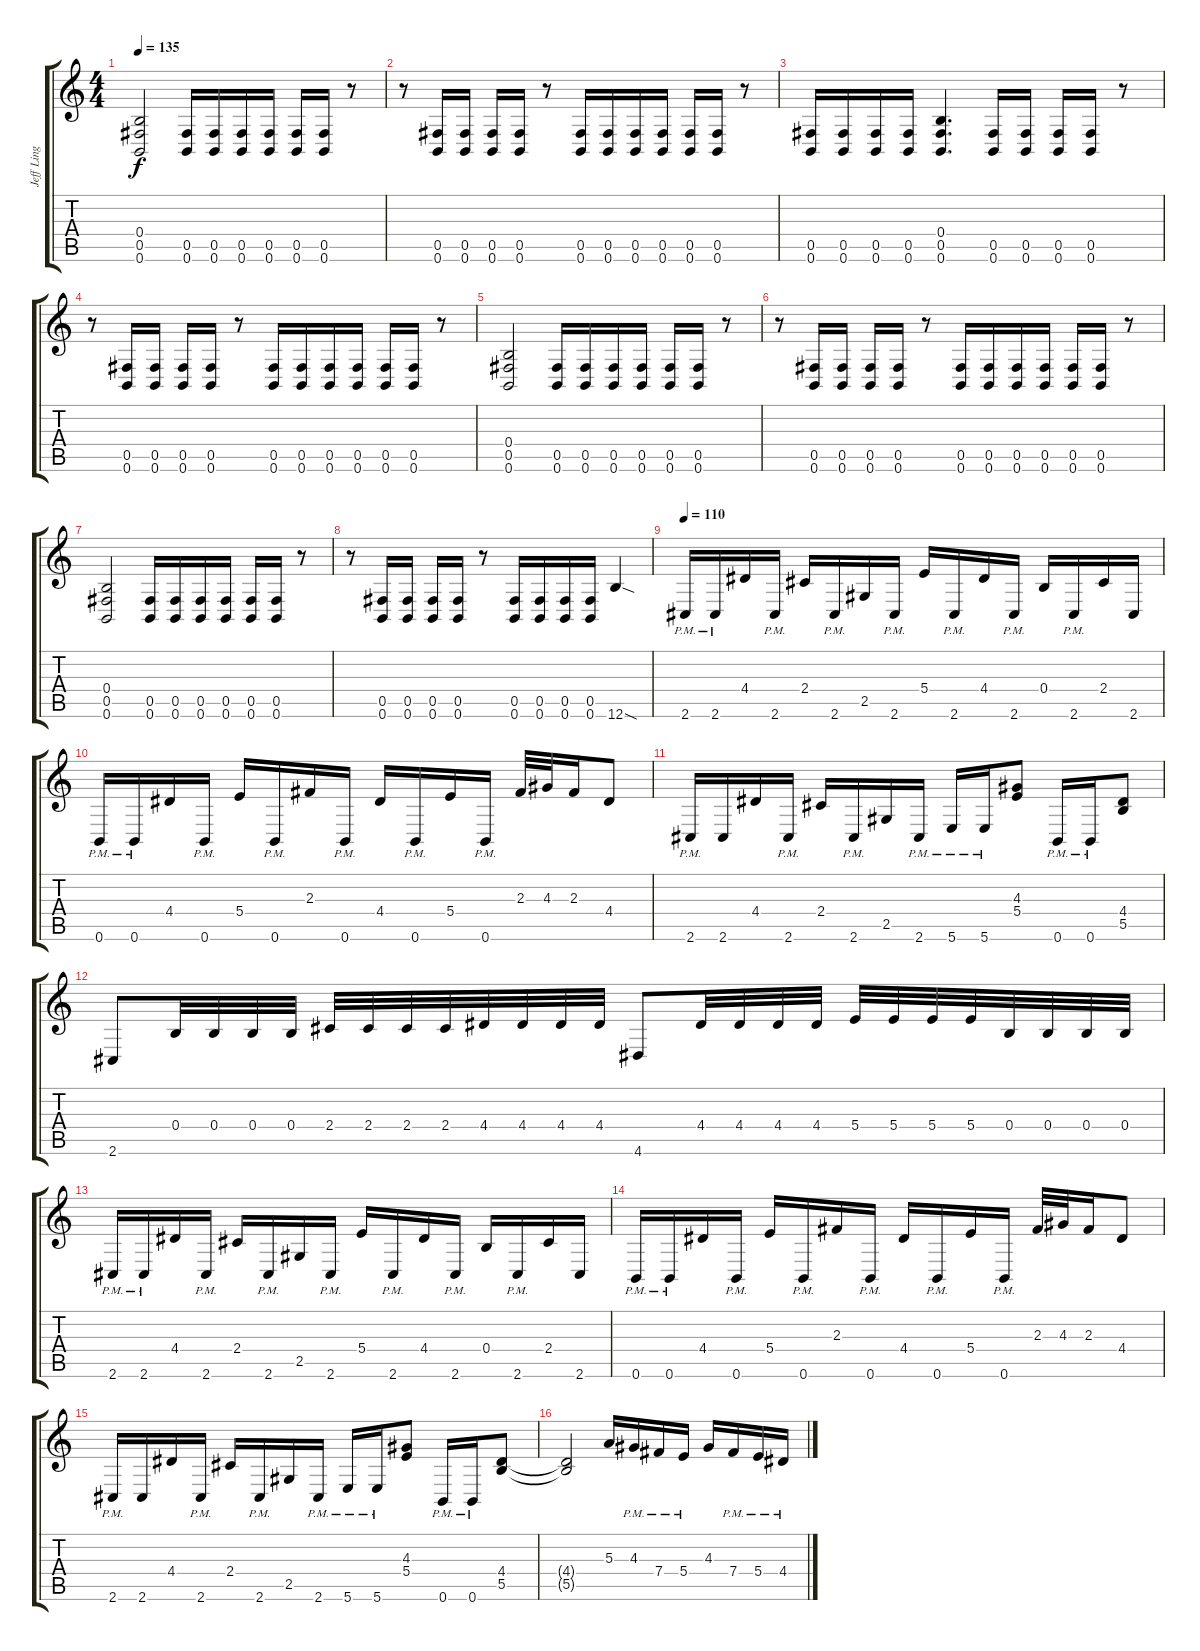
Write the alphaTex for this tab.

\track ("Jeff Ling" "Jeff Ling") {instrument distortionguitar}
\staff {score tabs}
\tuning (Db4 Ab3 E3 B2 Gb2 B1) {hide}
\ts (4 4)
\tempo 135
\clef g2
\ks c
(0.4 0.5 0.6).2{dy f} (0.5 0.6).16 (0.5 0.6).16 (0.5 0.6).16 (0.5 0.6).16 (0.5 0.6).16 (0.5 0.6).16 r.8 |
r.8 (0.5 0.6).16 (0.5 0.6).16 (0.5 0.6).16 (0.5 0.6).16 r.8 (0.5 0.6).16 (0.5 0.6).16 (0.5 0.6).16 (0.5 0.6).16 (0.5 0.6).16 (0.5 0.6).16 r.8 |
(0.5 0.6).16 (0.5 0.6).16 (0.5 0.6).16 (0.5 0.6).16 (0.4 0.5 0.6).4{d} (0.5 0.6).16 (0.5 0.6).16 (0.5 0.6).16 (0.5 0.6).16 r.8 |
r.8 (0.5 0.6).16 (0.5 0.6).16 (0.5 0.6).16 (0.5 0.6).16 r.8 (0.5 0.6).16 (0.5 0.6).16 (0.5 0.6).16 (0.5 0.6).16 (0.5 0.6).16 (0.5 0.6).16 r.8 |
(0.4 0.5 0.6).2 (0.5 0.6).16 (0.5 0.6).16 (0.5 0.6).16 (0.5 0.6).16 (0.5 0.6).16 (0.5 0.6).16 r.8 |
r.8 (0.5 0.6).16 (0.5 0.6).16 (0.5 0.6).16 (0.5 0.6).16 r.8 (0.5 0.6).16 (0.5 0.6).16 (0.5 0.6).16 (0.5 0.6).16 (0.5 0.6).16 (0.5 0.6).16 r.8 |
(0.4 0.5 0.6).2 (0.5 0.6).16 (0.5 0.6).16 (0.5 0.6).16 (0.5 0.6).16 (0.5 0.6).16 (0.5 0.6).16 r.8 |
r.8 (0.5 0.6).16 (0.5 0.6).16 (0.5 0.6).16 (0.5 0.6).16 r.8 (0.5 0.6).16 (0.5 0.6).16 (0.5 0.6).16 (0.5 0.6).16 12.6{sod}.4 |
\tempo 110
2.6{pm}.16 2.6{pm}.16 4.4.16 2.6{pm}.16 2.4.16 2.6{pm}.16 2.5.16 2.6{pm}.16 5.4.16 2.6{pm}.16 4.4.16 2.6{pm}.16 0.4.16 2.6{pm}.16 2.4.16 2.6.16 |
0.6{pm}.16 0.6{pm}.16 4.4.16 0.6{pm}.16 5.4.16 0.6{pm}.16 2.3.16 0.6{pm}.16 4.4.16 0.6{pm}.16 5.4.16 0.6{pm}.16 2.3.32 4.3.32 2.3.16 4.4.8 |
2.6{pm}.16 2.6.16 4.4.16 2.6{pm}.16 2.4.16 2.6{pm}.16 2.5.16 2.6{pm}.16 5.6{pm}.16 5.6{pm}.16 (4.3 5.4).8 0.6{pm}.16 0.6{pm}.16 (4.4 5.5).8 |
2.6.8 0.4.32 0.4.32 0.4.32 0.4.32 2.4.32 2.4.32 2.4.32 2.4.32 4.4.32 4.4.32 4.4.32 4.4.32 4.6.8 4.4.32 4.4.32 4.4.32 4.4.32 5.4.32 5.4.32 5.4.32 5.4.32 0.4.32 0.4.32 0.4.32 0.4.32 |
2.6{pm}.16 2.6{pm}.16 4.4.16 2.6{pm}.16 2.4.16 2.6{pm}.16 2.5.16 2.6{pm}.16 5.4.16 2.6{pm}.16 4.4.16 2.6{pm}.16 0.4.16 2.6{pm}.16 2.4.16 2.6.16 |
0.6{pm}.16 0.6{pm}.16 4.4.16 0.6{pm}.16 5.4.16 0.6{pm}.16 2.3.16 0.6{pm}.16 4.4.16 0.6{pm}.16 5.4.16 0.6{pm}.16 2.3.32 4.3.32 2.3.16 4.4.8 |
2.6{pm}.16 2.6.16 4.4.16 2.6{pm}.16 2.4.16 2.6{pm}.16 2.5.16 2.6{pm}.16 5.6{pm}.16 5.6{pm}.16 (4.3 5.4).8 0.6{pm}.16 0.6{pm}.16 (4.4 5.5).8 |
(4.4{t} 5.5{t}).2 5.3.16 4.3{pm}.16 7.4{pm}.16 5.4{pm}.16 4.3.16 7.4{pm}.16 5.4{pm}.16 4.4{pm}.16
